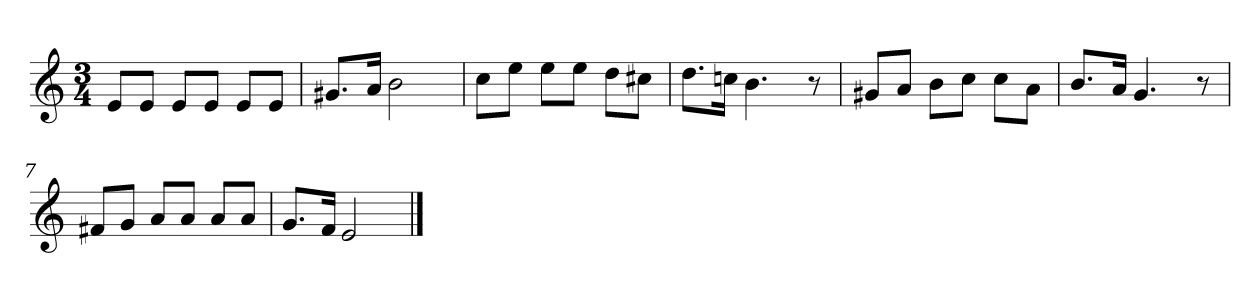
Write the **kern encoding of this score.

**kern
*part1
*staff1
*clefG2
*k[]
*M3/4
=1
8e/L
8e/J
8e/L
8e/J
8e/L
8e/J
=2
8.g#X/L
16a/Jk
2b
=3
8cc\L
8ee\J
8ee\L
8ee\J
8dd\L
8cc#X\J
=4
8.dd\L
16ccn\Jk
4.b
8r
=5
8g#X/L
8a/J
8b\L
8cc\J
8cc\L
8a\J
=6
8.b/L
16a/Jk
4.g
8r
=7
8f#X/L
8g/J
8a/L
8a/J
8a/L
8a/J
=8
8.g/L
16f/Jk
2e
==
*-
